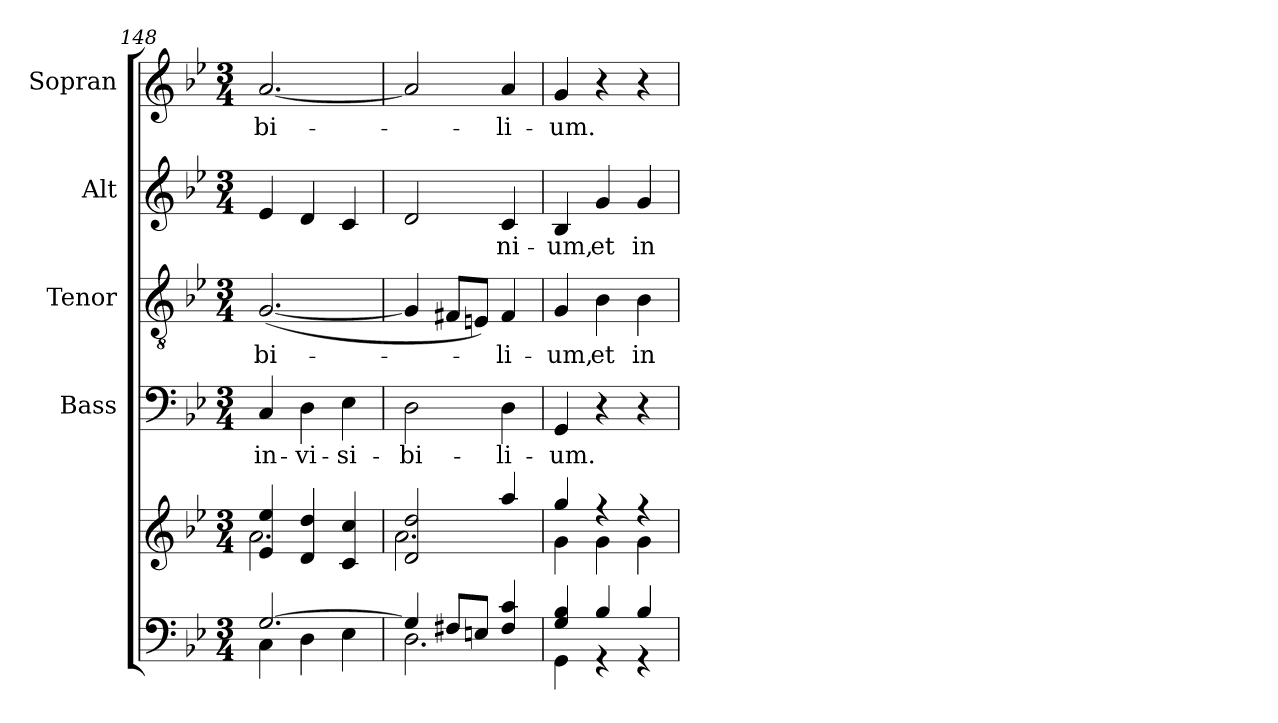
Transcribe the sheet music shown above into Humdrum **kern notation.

**kern	**kern	**kern	**text	**kern	**text	**kern	**text	**kern	**text
*part5	*part5	*part4	*part4	*part3	*part3	*part2	*part2	*part1	*part1
*staff6	*staff5	*staff4	*staff4	*staff3	*staff3	*staff2	*staff2	*staff1	*staff1
*	*	*I"Bass	*	*I"Tenor	*	*I"Alt	*	*I"Sopran	*
*	*	*I'B.	*	*I'T.	*	*I'A.	*	*I'S.	*
*clefF4	*clefG2	*clefF4	*	*clefGv2	*	*clefG2	*	*clefG2	*
*k[b-e-]	*k[b-e-]	*k[b-e-]	*	*k[b-e-]	*	*k[b-e-]	*	*k[b-e-]	*
*B-:	*B-:	*B-:	*	*B-:	*	*B-:	*	*B-:	*
*M3/4	*M3/4	*M3/4	*	*M3/4	*	*M3/4	*	*M3/4	*
=148	=148	=148	=148	=148	=148	=148	=148	=148	=148
*^	*^	*	*	*	*	*	*	*	*
!	!	!	!	!	!LO:LY:b	!	!LO:LY:b	!	!	!	!LO:LY:b
[>2.G/	4C\	4e-/ 4ee-/	2.a\	4C/	in-	(<[2.G/	-bi-	4e-/	.	[2.a/	-bi-
!	!	!	!	!	!LO:LY:b	!	!	!	!	!	!
.	4D\	4d/ 4dd/	.	4D\	-vi-	.	.	4d/	.	.	.
!	!	!	!	!	!LO:LY:b	!	!	!	!	!	!
.	4E-\	4c/ 4cc/	.	4E-\	-si-	.	.	4c/	.	.	.
=149	=149	=149	=149	=149	=149	=149	=149	=149	=149	=149	=149
!	!	!	!	!	!LO:LY:b	!	!	!	!	!	!
4G/]	2.D\	2d/ 2dd/	2.a\	2D\	-bi-	4G/]	.	2d/	.	2a/]	.
8F#X/L	.	.	.	.	.	8F#X/L	.	.	.	.	.
8En/J	.	.	.	.	.	8En/J)	.	.	.	.	.
!	!	!	!	!	!LO:LY:b	!	!LO:LY:b	!	!LO:LY:b	!	!LO:LY:b
4F#/ 4c/	.	4aa/	.	4D\	-li-	4F#/	-li-	4c/	-ni-	4a/	-li-
!!LO:PB:g=z
=150	=150	=150	=150	=150	=150	=150	=150	=150	=150	=150	=150
!	!	!	!	!	!LO:LY:b	!	!LO:LY:b	!	!LO:LY:b	!	!LO:LY:b
4G/ 4B-/	4GG\	4gg/	4g\	4GG/	-um.	4G/	-um,	4B-/	-um,	4g/	-um.
!	!	!	!	!	!	!	!LO:LY:b	!	!LO:LY:b	!	!
4B-/	4rGG	4ree	4g\	4r	.	4B-\	et	4g/	et	4r	.
!	!	!	!	!	!	!	!LO:LY:b	!	!LO:LY:b	!	!
4B-/	4rGG	4ree	4g\	4r	.	4B-\	in	4g/	in	4r	.
*v	*v	*	*	*	*	*	*	*	*	*	*
*	*v	*v	*	*	*	*	*	*	*	*
=	=	=	=	=	=	=	=	=	=
*-	*-	*-	*-	*-	*-	*-	*-	*-	*-
